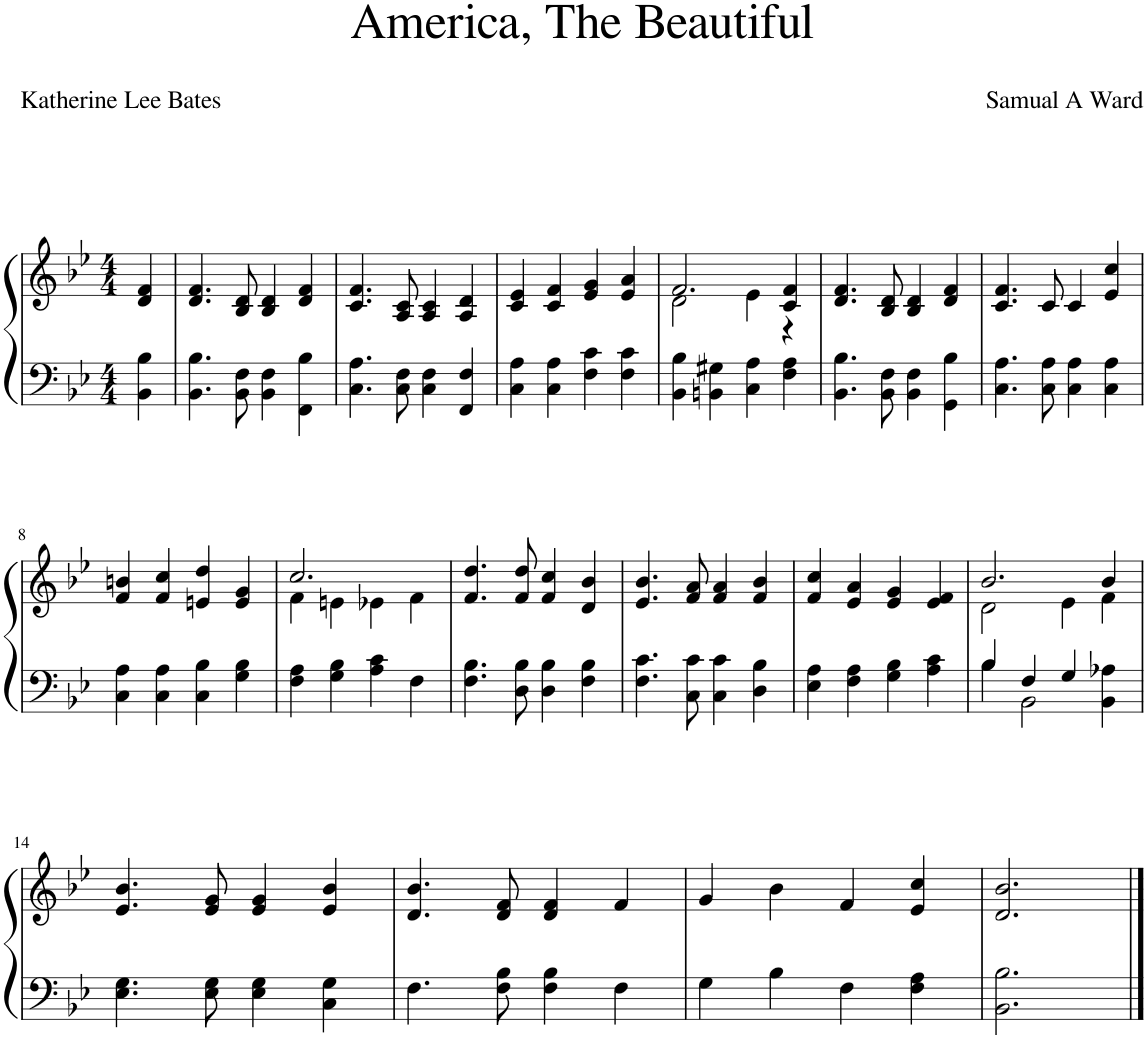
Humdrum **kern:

**kern	**kern
*part1	*part1
*staff2	*staff1
*I"Piano	*
*I'Pno.	*
*clefF4	*clefG2
*k[b-e-]	*k[b-e-]
*M4/4	*M4/4
=1	=1
4BB-\ 4B-\	4d/ 4f/
=2	=2
4.BB-\ 4.B-\	4.d/ 4.f/
8BB-\ 8F\	8B-/ 8d/
4BB-\ 4F\	4B-/ 4d/
4FF\ 4B-\	4d/ 4f/
=3	=3
4.C\ 4.A\	4.c/ 4.f/
8C\ 8F\	8A/ 8c/
4C\ 4F\	4A/ 4c/
4FF/ 4F/	4A/ 4d/
=4	=4
4C\ 4A\	4c/ 4e-/
4C\ 4A\	4c/ 4f/
4F\ 4c\	4e-/ 4g/
4F\ 4c\	4e-/ 4a/
=5	=5
*	*^
4BB-\ 4B-\	2.f/	2d\
4BBn\ 4G#X\	.	.
4C\ 4A\	.	4e-\
4F\ 4A\	4c/ 4f/	4r
*	*v	*v
=6	=6
4.BB-\ 4.B-\	4.d/ 4.f/
8BB-\ 8F\	8B-/ 8d/
4BB-\ 4F\	4B-/ 4d/
4GG\ 4B-\	4d/ 4f/
=7	=7
4.C\ 4.A\	4.c/ 4.f/
8C\ 8A\	8c/
4C\ 4A\	4c/
4C\ 4A\	4e-/ 4cc/
!!LO:LB:g=z
=8	=8
4C\ 4A\	4f/ 4bn/
4C\ 4A\	4f/ 4cc/
4C\ 4B-\	4en/ 4dd/
4G\ 4B-\	4e/ 4g/
=9	=9
*	*^
4F\ 4A\	4f\	2.cc/
4G\ 4B-\	4en\	.
4A\ 4c\	4e-X\	.
4F\	4f\	4ryy
*	*v	*v
=10	=10
4.F\ 4.B-\	4.f/ 4.dd/
8D\ 8B-\	8f/ 8dd/
4D\ 4B-\	4f/ 4cc/
4F\ 4B-\	4d/ 4b-/
=11	=11
4.F\ 4.c\	4.e-/ 4.b-/
8C\ 8c\	8f/ 8a/
4C\ 4c\	4f/ 4a/
4D\ 4B-\	4f/ 4b-/
=12	=12
4E-\ 4A\	4f/ 4cc/
4F\ 4A\	4e-/ 4a/
4G\ 4B-\	4e-/ 4g/
4A\ 4c\	4e-/ 4f/
=13	=13
*^	*^
4B-/	4B-\	2.b-/	2d\
4F/	2BB-\	.	.
4G/	.	.	4e-\
4BB-\ 4A-X\	4ryy	4b-/	4f\
*v	*v	*	*
*	*v	*v
!!LO:LB:g=z
=14	=14
4.E-\ 4.G\	4.e-/ 4.b-/
8E-\ 8G\	8e-/ 8g/
4E-\ 4G\	4e-/ 4g/
4C\ 4G\	4e-/ 4b-/
=15	=15
4.F\	4.d/ 4.b-/
8F\ 8B-\	8d/ 8f/
4F\ 4B-\	4d/ 4f/
4F\	4f/
=16	=16
4G\	4g/
4B-\	4b-\
4F\	4f/
4F\ 4A\	4e-/ 4cc/
=17	=17
2.BB-\ 2.B-\	2.d/ 2.b-/
==	==
*-	*-
